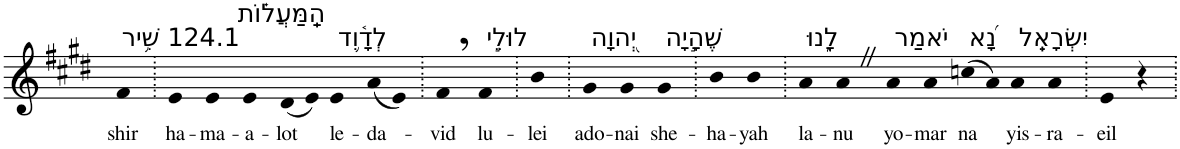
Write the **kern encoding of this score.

**kern	**text
*part1	*part1
*staff1	*staff1
*I"Piano	*
*I'Pno	*
*clefG2	*
*k[f#c#g#d#]	*
*E:	*
=1	=1
!LO:TX:a:t=124.1 שִׁ֥יר	!
!	!LO:LY:b
4f#	shir
=2.	=2.
!LO:TX:a:t=הַֽמַּעֲל֗וֹת	!
!	!LO:LY:b
4e	ha-
!	!LO:LY:b
4e	-ma-
!	!LO:LY:b
4e	-a-
!	!LO:LY:b
(8d#	-lot
8e)	.
!LO:TX:a:t=לְדָ֫וִ֥ד	!
!	!LO:LY:b
4e	le-
!	!LO:LY:b
(8a	-da-
8e)	.
=3.	=3.
!	!LO:LY:b
4f#,	-vid
!LO:TX:a:t=לוּלֵ֣י	!
!	!LO:LY:b
4f#	lu-
=4.	=4.
!	!LO:LY:b
4b	-lei
=5.	=5.
!LO:TX:a:t=יְ֭הוָה	!
!	!LO:LY:b
4g#	ado-
!	!LO:LY:b
4g#	-nai
!LO:TX:a:t=שֶׁהָ֣יָה	!
!	!LO:LY:b
4g#	she-
=6.	=6.
!	!LO:LY:b
4b	-ha-
!	!LO:LY:b
4b	-yah
=7.	=7.
!LO:TX:a:t=לָ֑נוּ	!
!	!LO:LY:b
4a	la-
!	!LO:LY:b
4aZ	-nu
!LO:TX:a:t=יֹאמַר	!
!	!LO:LY:b
4a	yo-
!	!LO:LY:b
4a	-mar
!LO:TX:a:t=נָ֝א	!
!	!LO:LY:b
(8ccn	na
8a)	.
!LO:TX:a:t=יִשְׂרָאֵֽל	!
!	!LO:LY:b
4a	yis-
!	!LO:LY:b
4a	-ra-
=8.	=8.
!	!LO:LY:b
4e	-eil
4r	.
=.	=.
*-	*-
